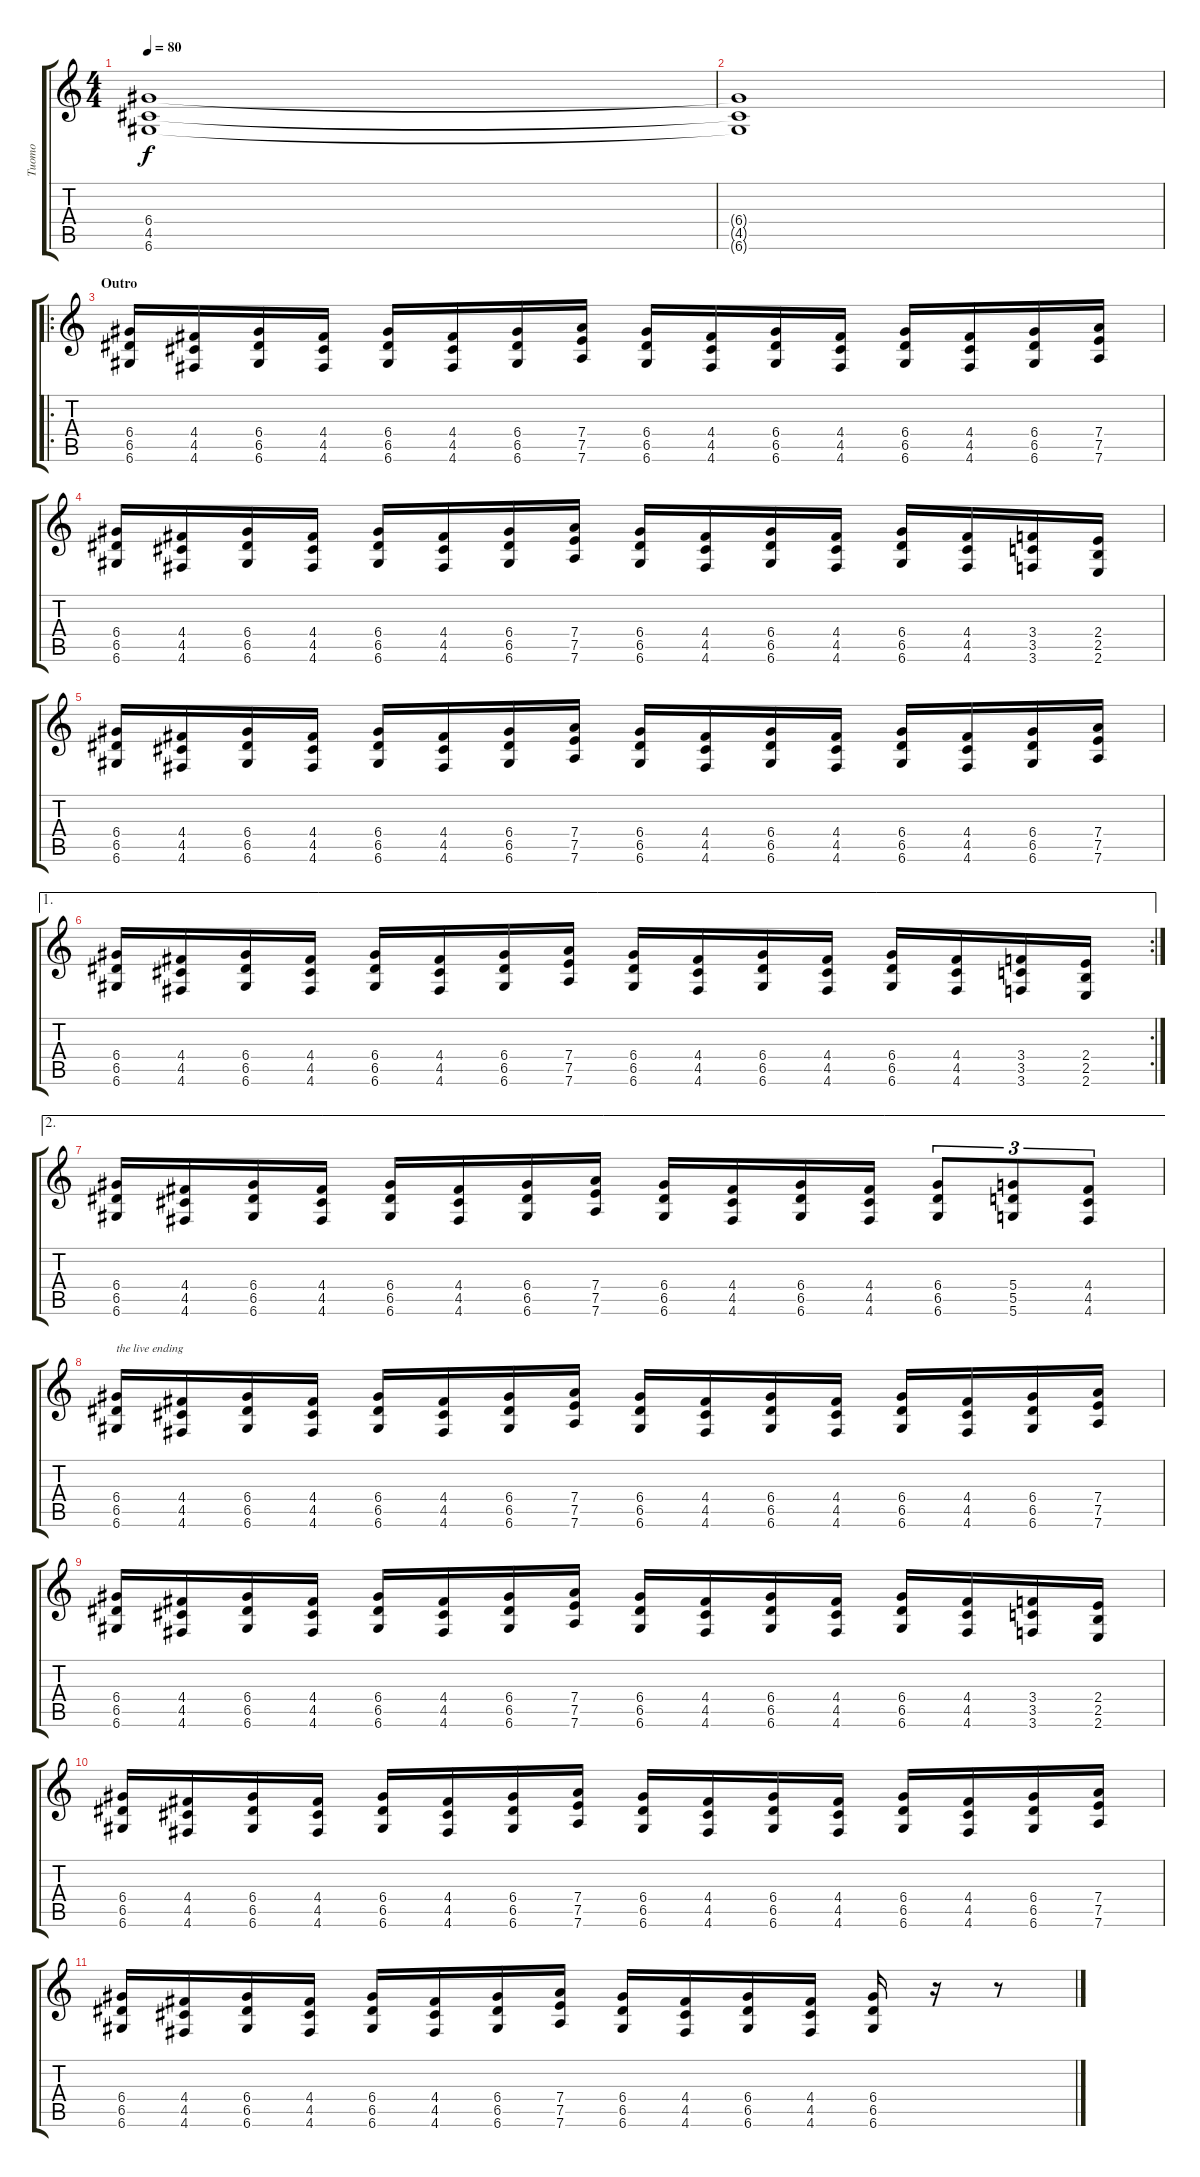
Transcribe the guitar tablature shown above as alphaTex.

\track ("Tuomo" "Tuomo") {instrument distortionguitar}
\staff {score tabs}
\tuning (E4 B3 G3 D3 A2 D2) {hide}
\ts (4 4)
\tempo 80
\clef g2
\ks c
(6.4 4.5 6.6).1{dy f} |
(6.4{t} 4.5{t} 6.6{t}).1 |
\ro
\section ("" "Outro")
(6.4 6.5 6.6).16 (4.4 4.5 4.6).16 (6.4 6.5 6.6).16 (4.4 4.5 4.6).16 (6.4 6.5 6.6).16 (4.4 4.5 4.6).16 (6.4 6.5 6.6).16 (7.4 7.5 7.6).16 (6.4 6.5 6.6).16 (4.4 4.5 4.6).16 (6.4 6.5 6.6).16 (4.4 4.5 4.6).16 (6.4 6.5 6.6).16 (4.4 4.5 4.6).16 (6.4 6.5 6.6).16 (7.4 7.5 7.6).16 |
(6.4 6.5 6.6).16 (4.4 4.5 4.6).16 (6.4 6.5 6.6).16 (4.4 4.5 4.6).16 (6.4 6.5 6.6).16 (4.4 4.5 4.6).16 (6.4 6.5 6.6).16 (7.4 7.5 7.6).16 (6.4 6.5 6.6).16 (4.4 4.5 4.6).16 (6.4 6.5 6.6).16 (4.4 4.5 4.6).16 (6.4 6.5 6.6).16 (4.4 4.5 4.6).16 (3.4 3.5 3.6).16 (2.4 2.5 2.6).16 |
(6.4 6.5 6.6).16 (4.4 4.5 4.6).16 (6.4 6.5 6.6).16 (4.4 4.5 4.6).16 (6.4 6.5 6.6).16 (4.4 4.5 4.6).16 (6.4 6.5 6.6).16 (7.4 7.5 7.6).16 (6.4 6.5 6.6).16 (4.4 4.5 4.6).16 (6.4 6.5 6.6).16 (4.4 4.5 4.6).16 (6.4 6.5 6.6).16 (4.4 4.5 4.6).16 (6.4 6.5 6.6).16 (7.4 7.5 7.6).16 |
\ae 1
\rc 2
(6.4 6.5 6.6).16 (4.4 4.5 4.6).16 (6.4 6.5 6.6).16 (4.4 4.5 4.6).16 (6.4 6.5 6.6).16 (4.4 4.5 4.6).16 (6.4 6.5 6.6).16 (7.4 7.5 7.6).16 (6.4 6.5 6.6).16 (4.4 4.5 4.6).16 (6.4 6.5 6.6).16 (4.4 4.5 4.6).16 (6.4 6.5 6.6).16 (4.4 4.5 4.6).16 (3.4 3.5 3.6).16 (2.4 2.5 2.6).16 |
\ae 2
(6.4 6.5 6.6).16 (4.4 4.5 4.6).16 (6.4 6.5 6.6).16 (4.4 4.5 4.6).16 (6.4 6.5 6.6).16 (4.4 4.5 4.6).16 (6.4 6.5 6.6).16 (7.4 7.5 7.6).16 (6.4 6.5 6.6).16 (4.4 4.5 4.6).16 (6.4 6.5 6.6).16 (4.4 4.5 4.6).16 (6.4 6.5 6.6).8{tu (3 2)} (5.4 5.5 5.6).8{tu (3 2)} (4.4 4.5 4.6).8{tu (3 2)} |
(6.4 6.5 6.6).16{txt "the live ending"} (4.4 4.5 4.6).16 (6.4 6.5 6.6).16 (4.4 4.5 4.6).16 (6.4 6.5 6.6).16 (4.4 4.5 4.6).16 (6.4 6.5 6.6).16 (7.4 7.5 7.6).16 (6.4 6.5 6.6).16 (4.4 4.5 4.6).16 (6.4 6.5 6.6).16 (4.4 4.5 4.6).16 (6.4 6.5 6.6).16 (4.4 4.5 4.6).16 (6.4 6.5 6.6).16 (7.4 7.5 7.6).16 |
(6.4 6.5 6.6).16 (4.4 4.5 4.6).16 (6.4 6.5 6.6).16 (4.4 4.5 4.6).16 (6.4 6.5 6.6).16 (4.4 4.5 4.6).16 (6.4 6.5 6.6).16 (7.4 7.5 7.6).16 (6.4 6.5 6.6).16 (4.4 4.5 4.6).16 (6.4 6.5 6.6).16 (4.4 4.5 4.6).16 (6.4 6.5 6.6).16 (4.4 4.5 4.6).16 (3.4 3.5 3.6).16 (2.4 2.5 2.6).16 |
(6.4 6.5 6.6).16 (4.4 4.5 4.6).16 (6.4 6.5 6.6).16 (4.4 4.5 4.6).16 (6.4 6.5 6.6).16 (4.4 4.5 4.6).16 (6.4 6.5 6.6).16 (7.4 7.5 7.6).16 (6.4 6.5 6.6).16 (4.4 4.5 4.6).16 (6.4 6.5 6.6).16 (4.4 4.5 4.6).16 (6.4 6.5 6.6).16 (4.4 4.5 4.6).16 (6.4 6.5 6.6).16 (7.4 7.5 7.6).16 |
(6.4 6.5 6.6).16 (4.4 4.5 4.6).16 (6.4 6.5 6.6).16 (4.4 4.5 4.6).16 (6.4 6.5 6.6).16 (4.4 4.5 4.6).16 (6.4 6.5 6.6).16 (7.4 7.5 7.6).16 (6.4 6.5 6.6).16 (4.4 4.5 4.6).16 (6.4 6.5 6.6).16 (4.4 4.5 4.6).16 (6.4 6.5 6.6).16 r.16 r.8
